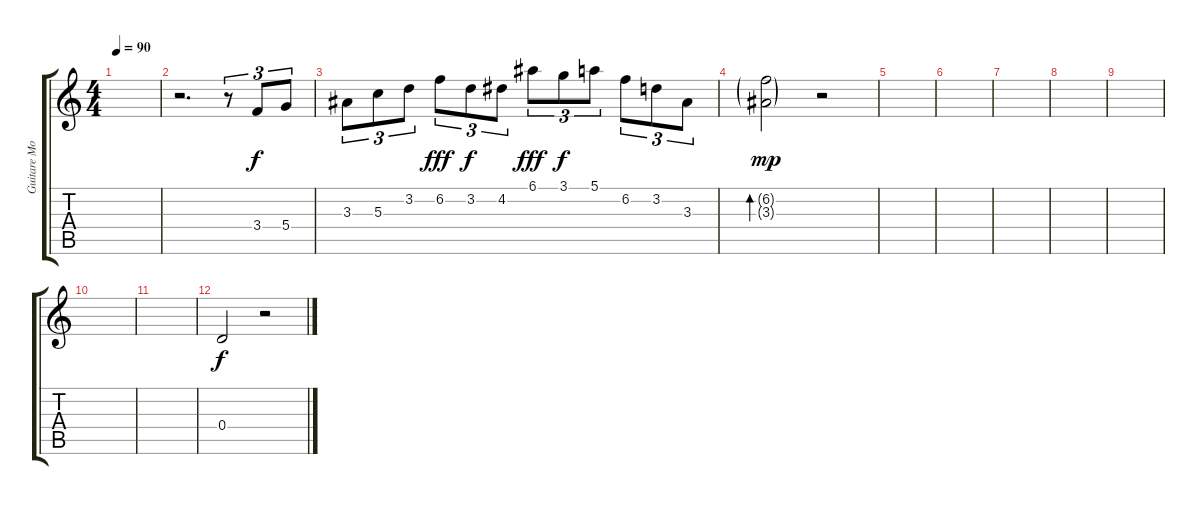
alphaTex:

\track ("Guitare Moore" "Guitare Mo") {instrument acousticguitarnylon}
\staff {score tabs}
\tuning (E4 B3 G3 D3 A2 E2) {hide}
\ts (4 4)
\tempo 90
\clef g2
\ks c
|
r.2{d} r.8{tu (3 2)} 3.4.8{tu (3 2) dy f} 5.4.8{tu (3 2)} |
3.3.8{tu (3 2)} 5.3.8{tu (3 2)} 3.2.8{tu (3 2)} 6.2.8{tu (3 2) dy fff} 3.2.8{tu (3 2) dy f} 4.2.8{tu (3 2)} 6.1.8{tu (3 2) dy fff} 3.1.8{tu (3 2) dy f} 5.1.8{tu (3 2)} 6.2.8{tu (3 2)} 3.2.8{tu (3 2)} 3.3.8{tu (3 2)} |
(6.2{g} 3.3{g}).2{bd 120 dy mp} r.2 |
|
|
|
|
|
|
|
0.4.2{dy f} r.2
